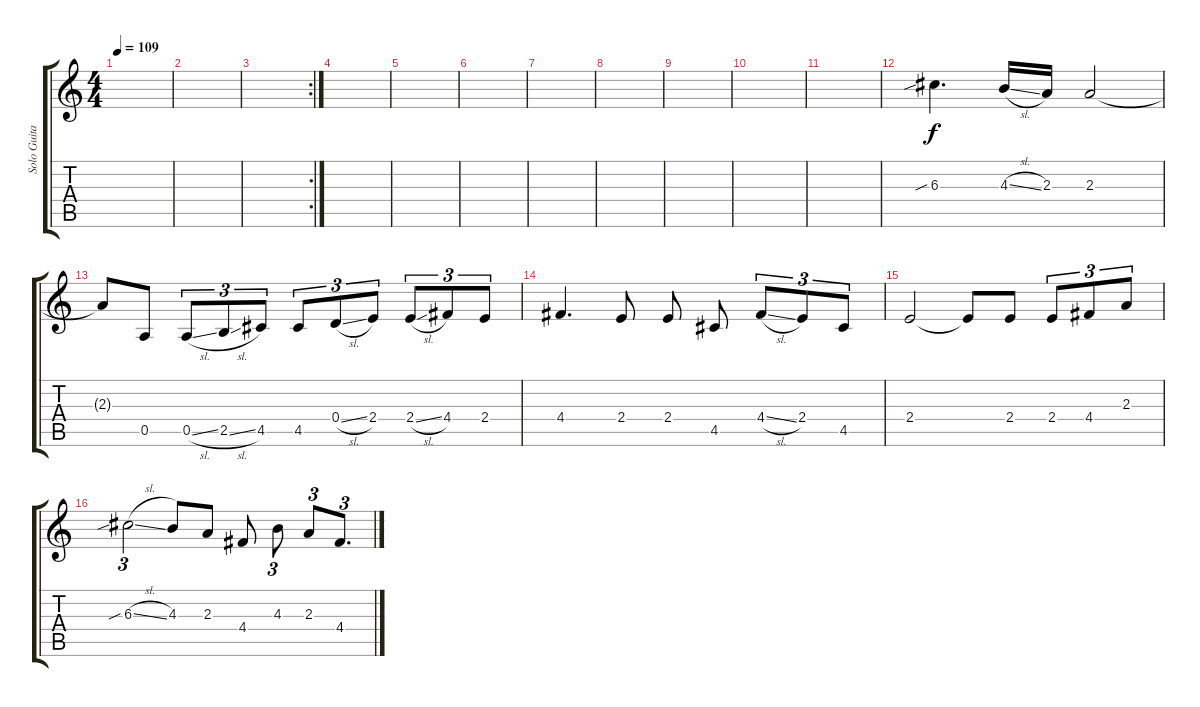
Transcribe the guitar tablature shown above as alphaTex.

\track ("Solo Guitar" "Solo Guita") {instrument acousticguitarsteel}
\staff {score tabs}
\tuning (E4 B3 G3 D3 A2 E2) {hide}
\ts (4 4)
\tempo 109
\clef g2
\ks c
|
|
\rc 2
|
|
|
|
|
|
|
|
|
6.3{sib}.4{d} 4.3{sl}.16 2.3.16 2.3.2 |
2.3{t}.8 0.5.8 0.5{sl}.8{tu (3 2)} 2.5{sl}.8{tu (3 2)} 4.5.8{tu (3 2)} 4.5.8{tu (3 2)} 0.4{sl}.8{tu (3 2)} 2.4.8{tu (3 2)} 2.4{sl}.8{tu (3 2)} 4.4.8{tu (3 2)} 2.4.8{tu (3 2)} |
4.4.4{d} 2.4.8 2.4.8{beam split} 4.5.8 4.4{sl}.8{tu (3 2)} 2.4.8{tu (3 2)} 4.5.8{tu (3 2)} |
2.4.2 2.4{t}.8 2.4.8 2.4.8{tu (3 2)} 4.4.8{tu (3 2)} 2.3.8{tu (3 2)} |
6.3{sib sl}.2{tu (3 2)} 4.3.8 2.3.8 4.4.8 4.3.8{tu (3 2)} 2.3.8{tu (3 2)} 4.4.8{d tu (3 2)}
